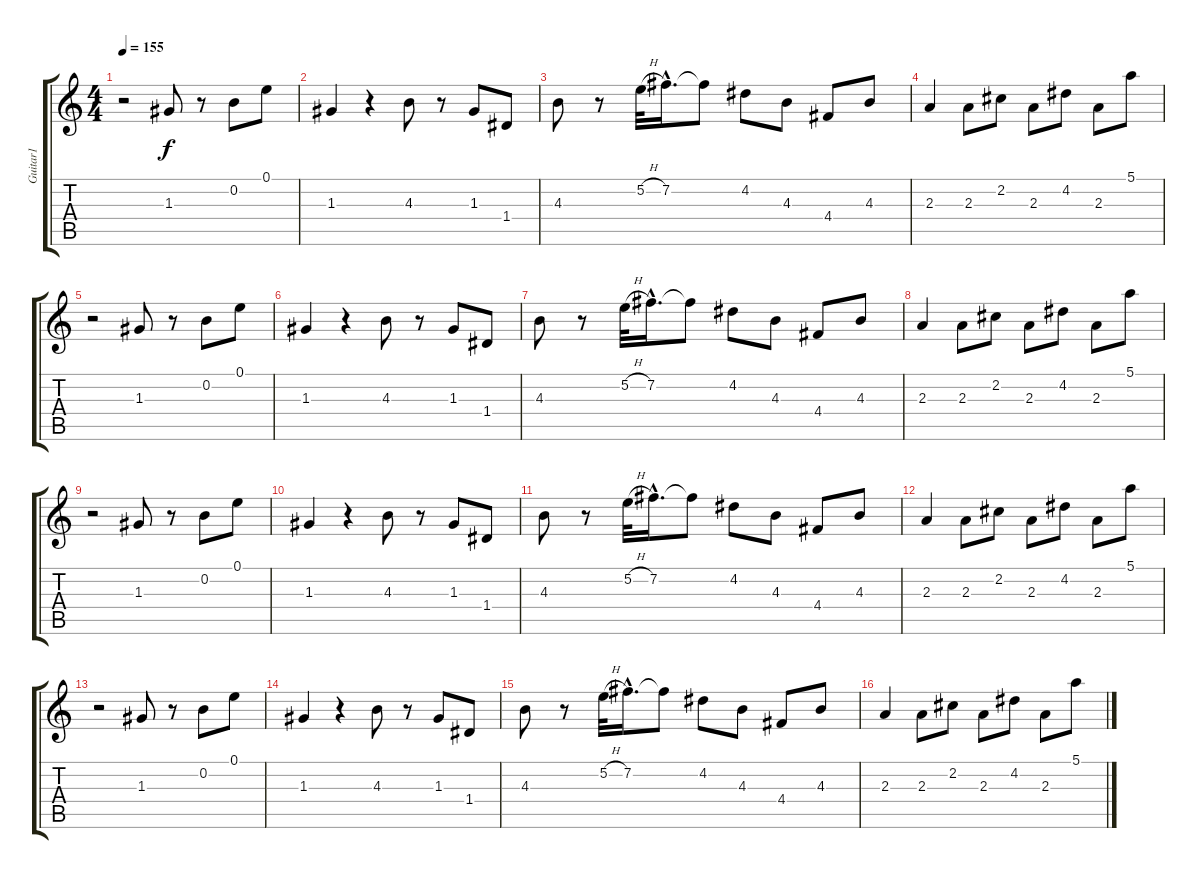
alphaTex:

\track ("Guitar1" "Guitar1") {instrument acousticguitarsteel}
\staff {score tabs}
\tuning (E4 B3 G3 D3 A2 E2) {hide}
\ts (4 4)
\tempo 155
\clef g2
\ks c
r.2{dy f} 1.3.8 r.8 0.2.8 0.1.8 |
1.3.4 r.4 4.3.8 r.8 1.3.8 1.4.8 |
4.3.8 r.8 5.2{h}.32 7.2{hac}.16{d} 7.2{t}.8 4.2.8 4.3.8 4.4.8 4.3.8 |
2.3.4 2.3.8 2.2.8 2.3.8 4.2.8 2.3.8 5.1.8 |
r.2 1.3.8 r.8 0.2.8 0.1.8 |
1.3.4 r.4 4.3.8 r.8 1.3.8 1.4.8 |
4.3.8 r.8 5.2{h}.32 7.2{hac}.16{d} 7.2{t}.8 4.2.8 4.3.8 4.4.8 4.3.8 |
2.3.4 2.3.8 2.2.8 2.3.8 4.2.8 2.3.8 5.1.8 |
r.2 1.3.8 r.8 0.2.8 0.1.8 |
1.3.4 r.4 4.3.8 r.8 1.3.8 1.4.8 |
4.3.8 r.8 5.2{h}.32 7.2{hac}.16{d} 7.2{t}.8 4.2.8 4.3.8 4.4.8 4.3.8 |
2.3.4 2.3.8 2.2.8 2.3.8 4.2.8 2.3.8 5.1.8 |
r.2 1.3.8 r.8 0.2.8 0.1.8 |
1.3.4 r.4 4.3.8 r.8 1.3.8 1.4.8 |
4.3.8 r.8 5.2{h}.32 7.2{hac}.16{d} 7.2{t}.8 4.2.8 4.3.8 4.4.8 4.3.8 |
2.3.4 2.3.8 2.2.8 2.3.8 4.2.8 2.3.8 5.1.8
